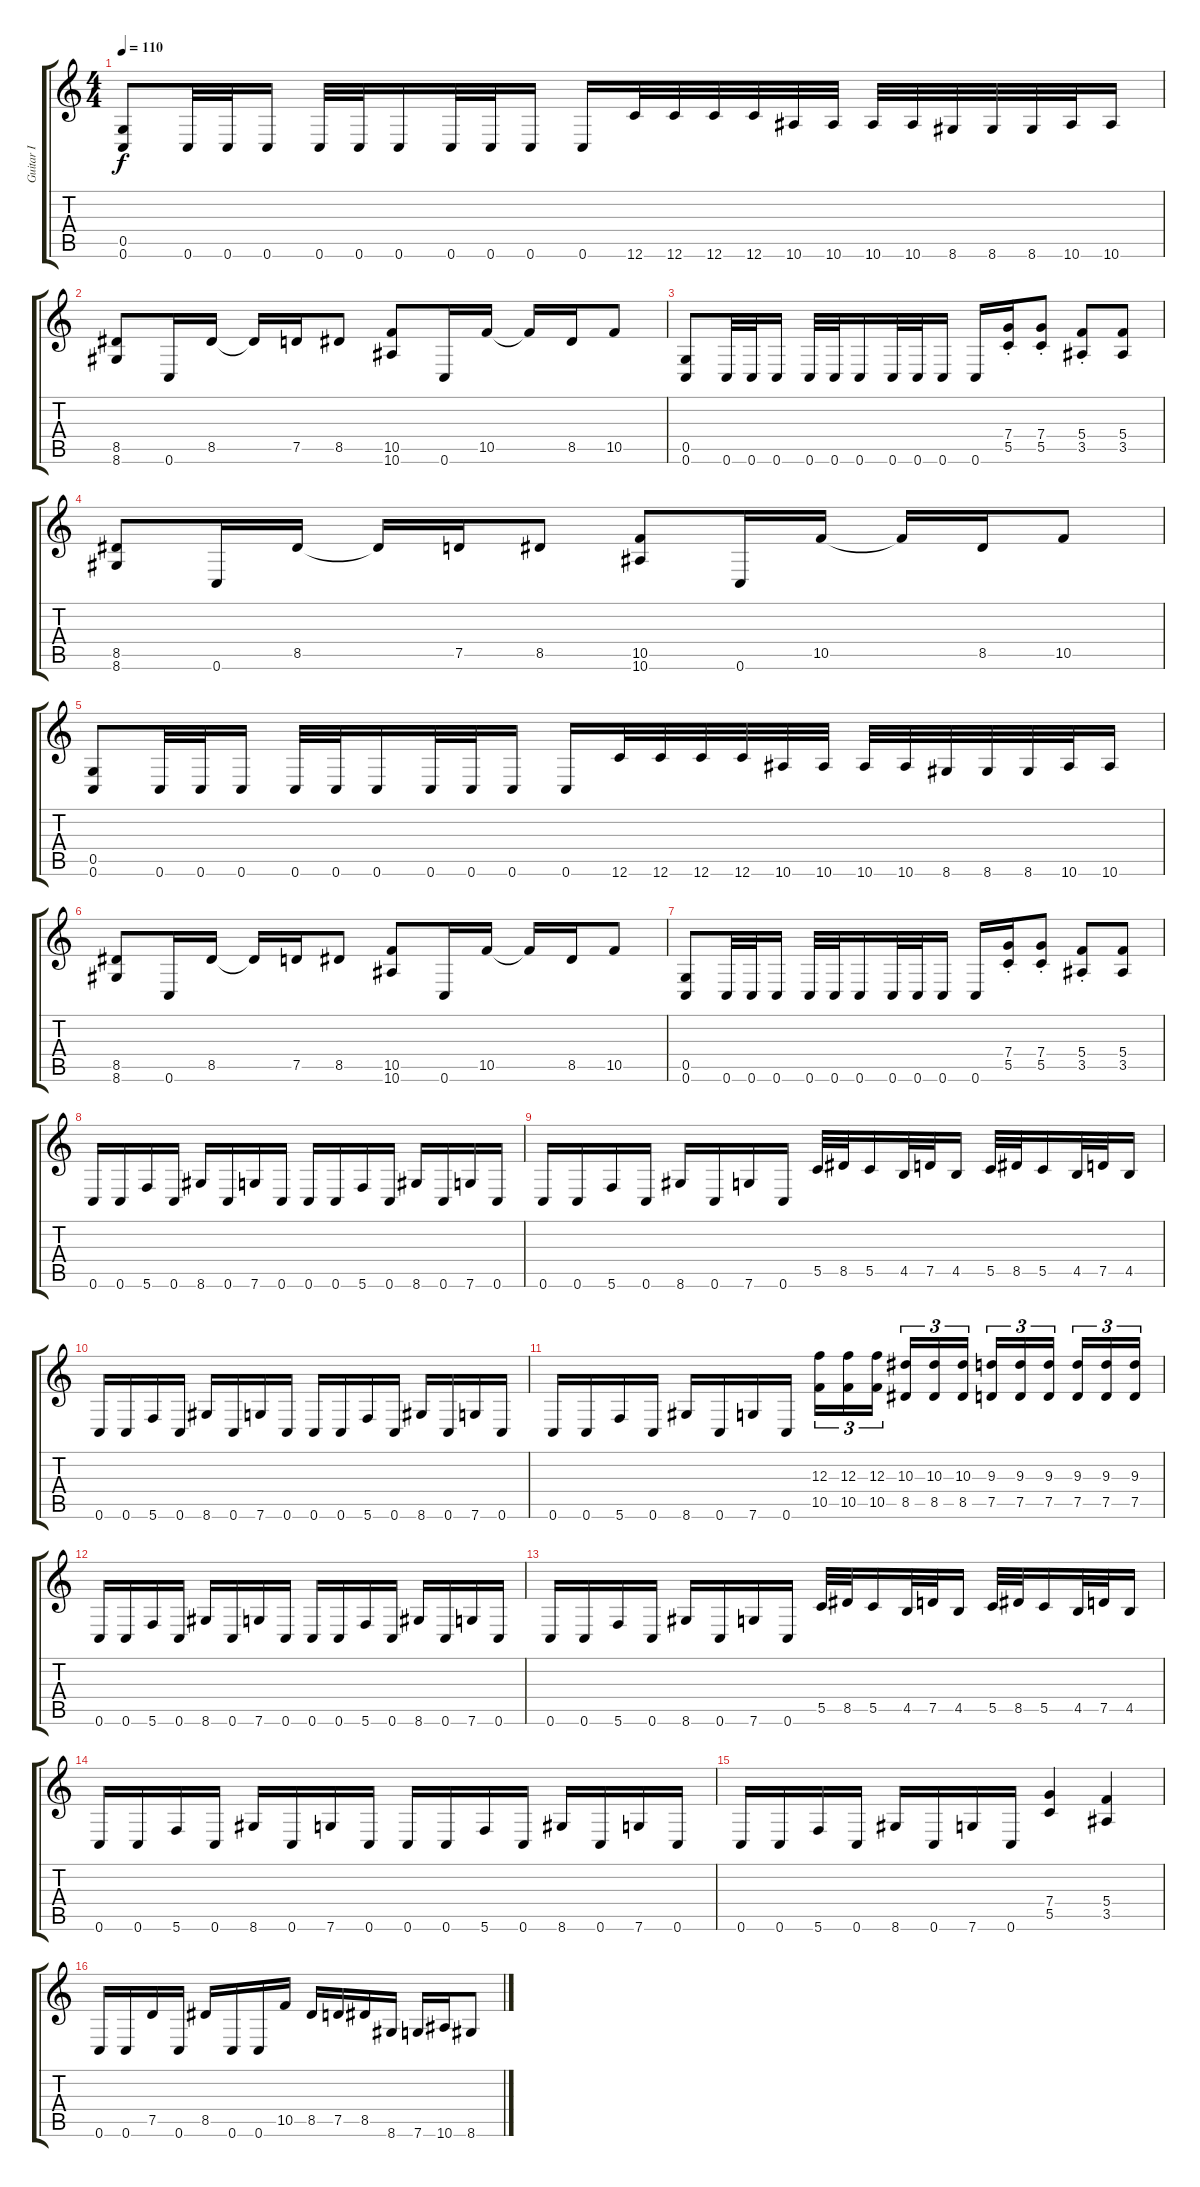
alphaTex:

\track ("Guitar I" "Guitar I") {instrument overdrivenguitar}
\staff {score tabs}
\tuning (D4 A3 F3 C3 G2 C2) {hide}
\ts (4 4)
\tempo 110
\clef g2
\ks c
(0.5 0.6).8{dy f} 0.6.32 0.6.32 0.6.16 0.6.32 0.6.32 0.6.16 0.6.32 0.6.32 0.6.16 0.6.16 12.6.32 12.6.32 12.6.32 12.6.32 10.6.32 10.6.32 10.6.32 10.6.32 8.6.32 8.6.32 8.6.32 10.6.32 10.6.16 |
(8.5 8.6).8 0.6.16 8.5.16 8.5{t}.16 7.5.16 8.5.8 (10.5 10.6).8 0.6.16 10.5.16 10.5{t}.16 8.5.16 10.5.8 |
(0.5 0.6).8 0.6.32 0.6.32 0.6.16 0.6.32 0.6.32 0.6.16 0.6.32 0.6.32 0.6.16 0.6.16 (7.4{st} 5.5{st}).16 (7.4{st} 5.5{st}).8 (5.4{st} 3.5{st}).8 (5.4 3.5).8 |
(8.5 8.6).8 0.6.16 8.5.16 8.5{t}.16 7.5.16 8.5.8 (10.5 10.6).8 0.6.16 10.5.16 10.5{t}.16 8.5.16 10.5.8 |
(0.5 0.6).8 0.6.32 0.6.32 0.6.16 0.6.32 0.6.32 0.6.16 0.6.32 0.6.32 0.6.16 0.6.16 12.6.32 12.6.32 12.6.32 12.6.32 10.6.32 10.6.32 10.6.32 10.6.32 8.6.32 8.6.32 8.6.32 10.6.32 10.6.16 |
(8.5 8.6).8 0.6.16 8.5.16 8.5{t}.16 7.5.16 8.5.8 (10.5 10.6).8 0.6.16 10.5.16 10.5{t}.16 8.5.16 10.5.8 |
(0.5 0.6).8 0.6.32 0.6.32 0.6.16 0.6.32 0.6.32 0.6.16 0.6.32 0.6.32 0.6.16 0.6.16 (7.4{st} 5.5{st}).16 (7.4{st} 5.5{st}).8 (5.4{st} 3.5{st}).8 (5.4 3.5).8 |
0.6.16 0.6.16 5.6.16 0.6.16 8.6.16 0.6.16 7.6.16 0.6.16 0.6.16 0.6.16 5.6.16 0.6.16 8.6.16 0.6.16 7.6.16 0.6.16 |
0.6.16 0.6.16 5.6.16 0.6.16 8.6.16 0.6.16 7.6.16 0.6.16 5.5.32 8.5.32 5.5.16 4.5.32 7.5.32 4.5.16 5.5.32 8.5.32 5.5.16 4.5.32 7.5.32 4.5.16 |
0.6.16 0.6.16 5.6.16 0.6.16 8.6.16 0.6.16 7.6.16 0.6.16 0.6.16 0.6.16 5.6.16 0.6.16 8.6.16 0.6.16 7.6.16 0.6.16 |
0.6.16 0.6.16 5.6.16 0.6.16 8.6.16 0.6.16 7.6.16 0.6.16 (12.3 10.5).16{tu (3 2)} (12.3 10.5).16{tu (3 2)} (12.3 10.5).16{tu (3 2) beam splitsecondary} (10.3 8.5).16{tu (3 2)} (10.3 8.5).16{tu (3 2)} (10.3 8.5).16{tu (3 2)} (9.3 7.5).16{tu (3 2)} (9.3 7.5).16{tu (3 2)} (9.3 7.5).16{tu (3 2) beam splitsecondary} (9.3 7.5).16{tu (3 2)} (9.3 7.5).16{tu (3 2)} (9.3 7.5).16{tu (3 2)} |
0.6.16 0.6.16 5.6.16 0.6.16 8.6.16 0.6.16 7.6.16 0.6.16 0.6.16 0.6.16 5.6.16 0.6.16 8.6.16 0.6.16 7.6.16 0.6.16 |
0.6.16 0.6.16 5.6.16 0.6.16 8.6.16 0.6.16 7.6.16 0.6.16 5.5.32 8.5.32 5.5.16 4.5.32 7.5.32 4.5.16 5.5.32 8.5.32 5.5.16 4.5.32 7.5.32 4.5.16 |
0.6.16 0.6.16 5.6.16 0.6.16 8.6.16 0.6.16 7.6.16 0.6.16 0.6.16 0.6.16 5.6.16 0.6.16 8.6.16 0.6.16 7.6.16 0.6.16 |
0.6.16 0.6.16 5.6.16 0.6.16 8.6.16 0.6.16 7.6.16 0.6.16 (7.4 5.5).4 (5.4 3.5).4 |
0.6.16 0.6.16 7.5.16 0.6.16 8.5.16 0.6.16 0.6.16 10.5.16 8.5.16 7.5.16 8.5.16 8.6.16 7.6.16 10.6.16 8.6.8
